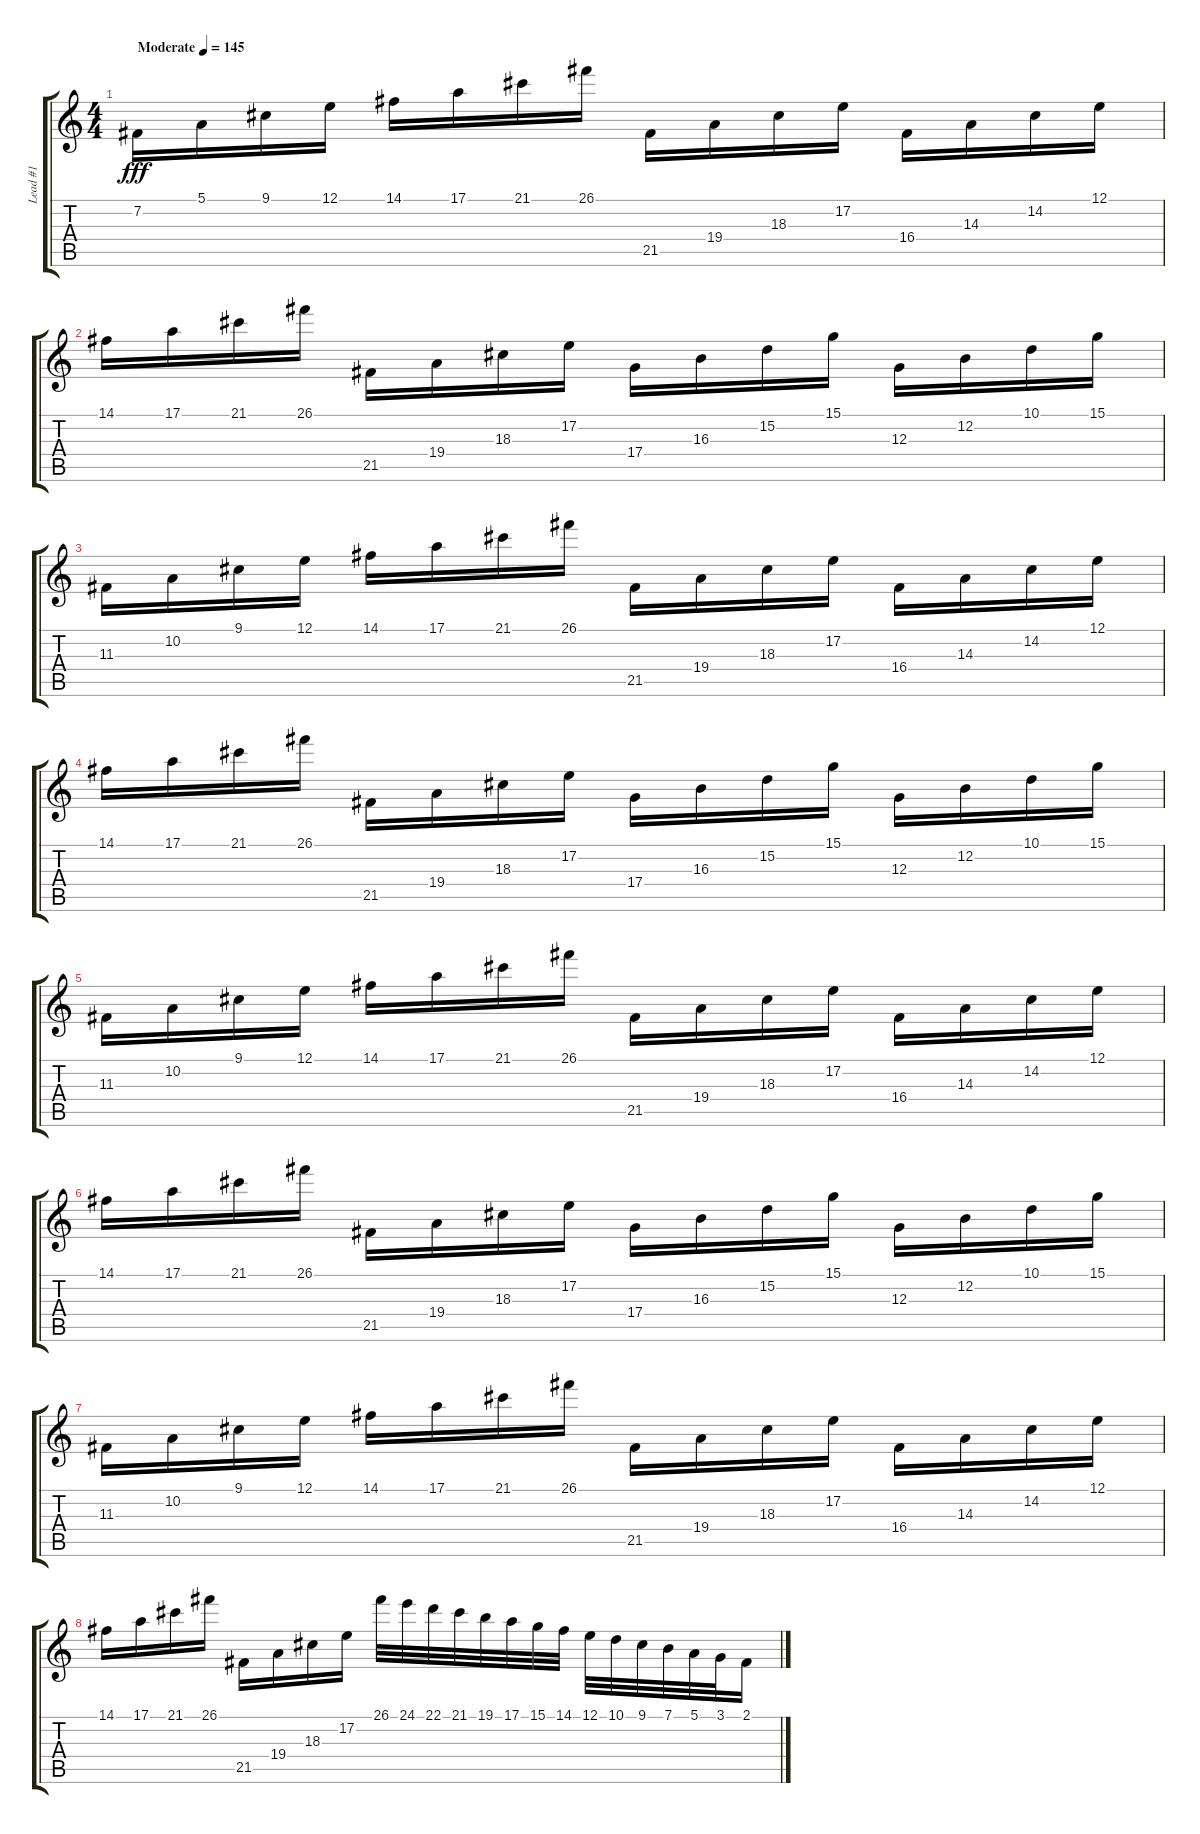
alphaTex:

\track ("Lead #1" "Lead #1") {instrument lead1square}
\staff {score tabs}
\tuning (E4 B3 G3 D3 A2 D2) {hide}
\ts (4 4)
\tempo (145 "Moderate")
\clef g2
\ks c
7.2.16{dy fff instrument lead1square} 5.1.16 9.1.16 12.1.16 14.1.16 17.1.16 21.1.16 26.1.16 21.5.16 19.4.16 18.3.16 17.2.16 16.4.16 14.3.16 14.2.16 12.1.16 |
14.1.16 17.1.16 21.1.16 26.1.16 21.5.16 19.4.16 18.3.16 17.2.16 17.4.16 16.3.16 15.2.16 15.1.16 12.3.16 12.2.16 10.1.16 15.1.16 |
11.3.16 10.2.16 9.1.16 12.1.16 14.1.16 17.1.16 21.1.16 26.1.16 21.5.16 19.4.16 18.3.16 17.2.16 16.4.16 14.3.16 14.2.16 12.1.16 |
14.1.16 17.1.16 21.1.16 26.1.16 21.5.16 19.4.16 18.3.16 17.2.16 17.4.16 16.3.16 15.2.16 15.1.16 12.3.16 12.2.16 10.1.16 15.1.16 |
11.3.16 10.2.16 9.1.16 12.1.16 14.1.16 17.1.16 21.1.16 26.1.16 21.5.16 19.4.16 18.3.16 17.2.16 16.4.16 14.3.16 14.2.16 12.1.16 |
14.1.16 17.1.16 21.1.16 26.1.16 21.5.16 19.4.16 18.3.16 17.2.16 17.4.16 16.3.16 15.2.16 15.1.16 12.3.16 12.2.16 10.1.16 15.1.16 |
11.3.16 10.2.16 9.1.16 12.1.16 14.1.16 17.1.16 21.1.16 26.1.16 21.5.16 19.4.16 18.3.16 17.2.16 16.4.16 14.3.16 14.2.16 12.1.16 |
14.1.16 17.1.16 21.1.16 26.1.16 21.5.16 19.4.16 18.3.16 17.2.16 26.1.32 24.1.32 22.1.32 21.1.32 19.1.32 17.1.32 15.1.32 14.1.32 12.1.32 10.1.32 9.1.32 7.1.32 5.1.32 3.1.32 2.1.16
